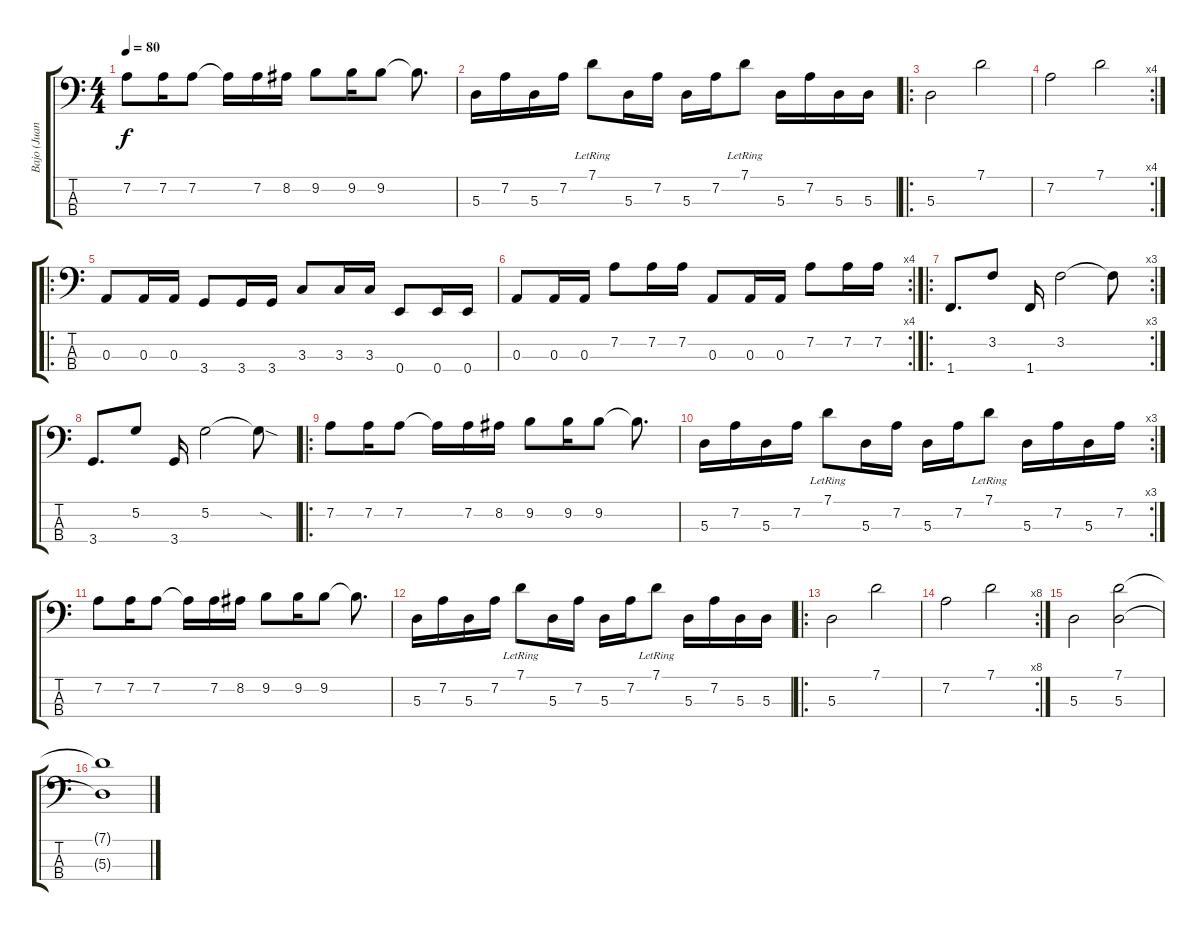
\track ("Bajo (Juan Slavin)" "Bajo (Juan") {instrument electricbassfinger}
\staff {score tabs}
\tuning (G2 D2 A1 E1) {hide}
\ts (4 4)
\tempo 80
\clef f4
\ks c
7.2.8{dy f} 7.2.16 7.2.8 7.2{t}.16 7.2.16 8.2.16 9.2.8 9.2.16 9.2.8 9.2{t}.8{d} |
5.3.16 7.2.16 5.3.16 7.2.16 7.1{lr}.8 5.3.16 7.2.16 5.3.16 7.2.16 7.1{lr}.8 5.3.16 7.2.16 5.3.16 5.3.16 |
\ro
5.3.2 7.1.2 |
\rc 4
7.2.2 7.1.2 |
\ro
0.3.8 0.3.16 0.3.16 3.4.8 3.4.16 3.4.16 3.3.8 3.3.16 3.3.16 0.4.8 0.4.16 0.4.16 |
\rc 4
0.3.8 0.3.16 0.3.16 7.2.8 7.2.16 7.2.16 0.3.8 0.3.16 0.3.16 7.2.8 7.2.16 7.2.16 |
\ro
\rc 3
1.4.8{d} 3.2.8 1.4.16 3.2.2 3.2{t}.8 |
3.4.8{d} 5.2.8 3.4.16 5.2.2 5.2{sod t}.8 |
\ro
7.2.8 7.2.16 7.2.8 7.2{t}.16 7.2.16 8.2.16 9.2.8 9.2.16 9.2.8 9.2{t}.8{d} |
\rc 3
5.3.16 7.2.16 5.3.16 7.2.16 7.1{lr}.8 5.3.16 7.2.16 5.3.16 7.2.16 7.1{lr}.8 5.3.16 7.2.16 5.3.16 7.2.16 |
7.2.8 7.2.16 7.2.8 7.2{t}.16 7.2.16 8.2.16 9.2.8 9.2.16 9.2.8 9.2{t}.8{d} |
5.3.16 7.2.16 5.3.16 7.2.16 7.1{lr}.8 5.3.16 7.2.16 5.3.16 7.2.16 7.1{lr}.8 5.3.16 7.2.16 5.3.16 5.3.16 |
\ro
5.3.2 7.1.2 |
\rc 8
7.2.2 7.1.2 |
5.3.2 (7.1 5.3).2 |
(7.1{t} 5.3{t}).1
